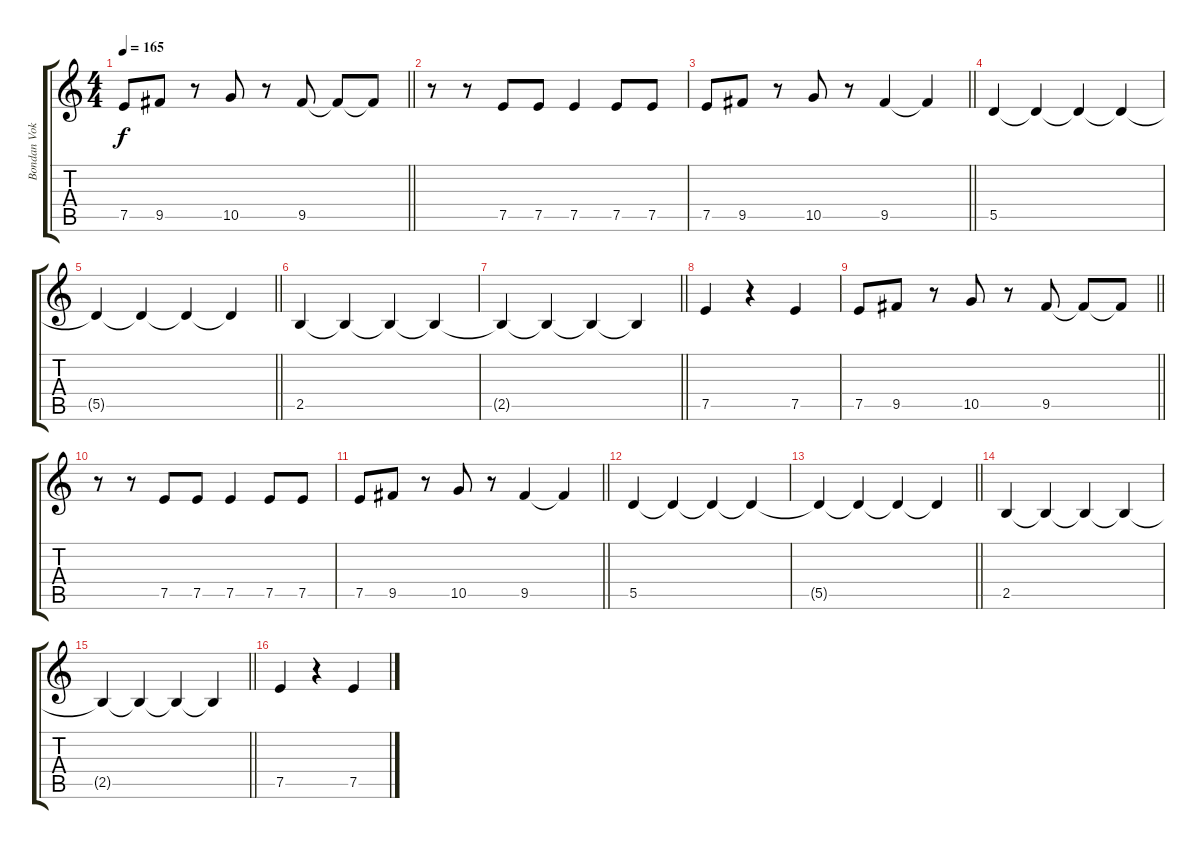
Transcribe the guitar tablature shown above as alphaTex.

\track ("Bondan Vokal" "Bondan Vok") {instrument contrabass}
\staff {score tabs}
\tuning (E4 B3 G3 D3 A2 E2) {hide}
\ts (4 4)
\tempo 165
\clef g2
\barLineRight lightlight
\ks c
7.5.8{dy f} 9.5.8 r.8 10.5.8 r.8 9.5.8 9.5{t}.8 9.5{t}.8 |
r.8 r.8 7.5.8 7.5.8 7.5.4 7.5.8 7.5.8 |
\barLineRight lightlight
7.5.8 9.5.8 r.8 10.5.8 r.8 9.5.4 9.5{t}.4 |
5.5.4 5.5{t}.4 5.5{t}.4 5.5{t}.4 |
\barLineRight lightlight
5.5{t}.4 5.5{t}.4 5.5{t}.4 5.5{t}.4 |
2.5.4 2.5{t}.4 2.5{t}.4 2.5{t}.4 |
\barLineRight lightlight
2.5{t}.4 2.5{t}.4 2.5{t}.4 2.5{t}.4 |
7.5.4 r.4 7.5.4 |
\barLineRight lightlight
7.5.8 9.5.8 r.8 10.5.8 r.8 9.5.8 9.5{t}.8 9.5{t}.8 |
r.8 r.8 7.5.8 7.5.8 7.5.4 7.5.8 7.5.8 |
\barLineRight lightlight
7.5.8 9.5.8 r.8 10.5.8 r.8 9.5.4 9.5{t}.4 |
5.5.4 5.5{t}.4 5.5{t}.4 5.5{t}.4 |
\barLineRight lightlight
5.5{t}.4 5.5{t}.4 5.5{t}.4 5.5{t}.4 |
2.5.4 2.5{t}.4 2.5{t}.4 2.5{t}.4 |
\barLineRight lightlight
2.5{t}.4 2.5{t}.4 2.5{t}.4 2.5{t}.4 |
7.5.4 r.4 7.5.4
